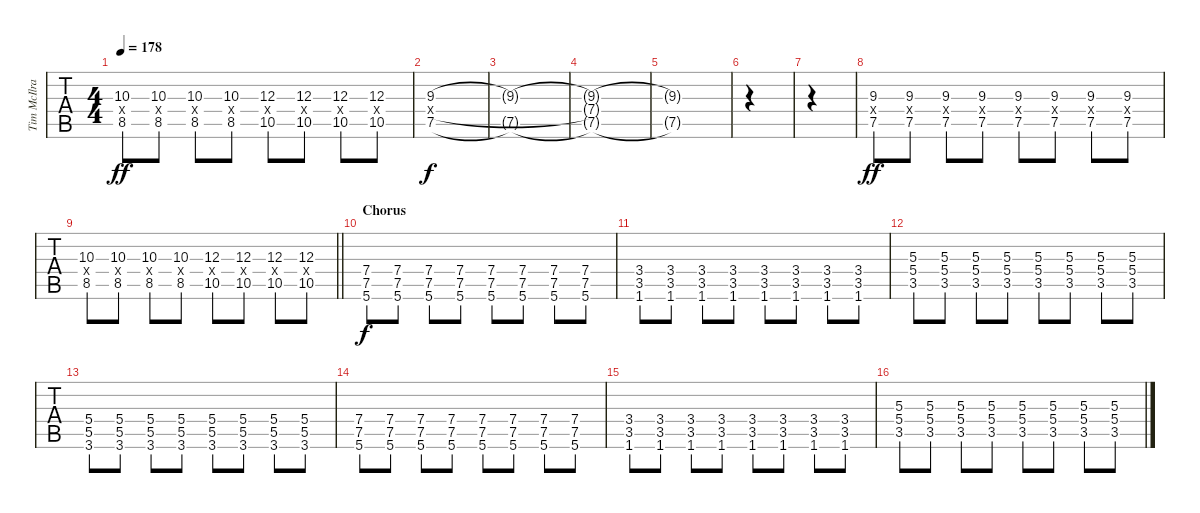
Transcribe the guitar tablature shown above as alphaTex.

\track ("Tim McIlrath - Guitar Two" "Tim McIlra") {instrument distortionguitar}
\staff {tabs}
\tuning (Eb4 Bb3 Gb3 Db3 Ab2 Eb2) {hide}
\ts (4 4)
\tempo 178
\clef g2
\ks c
(10.3 8.4{x} 8.5).8{dy ff} (10.3 8.4{x} 8.5).8 (10.3 8.4{x} 8.5).8 (10.3 8.4{x} 8.5).8 (12.3 10.4{x} 10.5).8 (12.3 10.4{x} 10.5).8 (12.3 10.4{x} 10.5).8 (12.3 10.4{x} 10.5).8 |
(9.3 7.4{x} 7.5).1{dy f} |
(9.3{t} 7.5{t}).1 |
(9.3{t} 7.4{t} 7.5{t}).1{volume 0} |
(9.3{t} 7.5{t}).1 |
|
|
(9.3 7.4{x} 7.5).8{dy ff volume 14} (9.3 7.4{x} 7.5).8 (9.3 7.4{x} 7.5).8 (9.3 7.4{x} 7.5).8 (9.3 7.4{x} 7.5).8 (9.3 7.4{x} 7.5).8 (9.3 7.4{x} 7.5).8 (9.3 7.4{x} 7.5).8 |
\barLineRight lightlight
(10.3 8.4{x} 8.5).8 (10.3 8.4{x} 8.5).8 (10.3 8.4{x} 8.5).8 (10.3 8.4{x} 8.5).8 (12.3 10.4{x} 10.5).8 (12.3 10.4{x} 10.5).8 (12.3 10.4{x} 10.5).8 (12.3 10.4{x} 10.5).8 |
\section ("" "Chorus")
(7.4 7.5 5.6).8{dy f} (7.4 7.5 5.6).8 (7.4 7.5 5.6).8 (7.4 7.5 5.6).8 (7.4 7.5 5.6).8 (7.4 7.5 5.6).8 (7.4 7.5 5.6).8 (7.4 7.5 5.6).8 |
(3.4 3.5 1.6).8 (3.4 3.5 1.6).8 (3.4 3.5 1.6).8 (3.4 3.5 1.6).8 (3.4 3.5 1.6).8 (3.4 3.5 1.6).8 (3.4 3.5 1.6).8 (3.4 3.5 1.6).8 |
(5.3 5.4 3.5).8 (5.3 5.4 3.5).8 (5.3 5.4 3.5).8 (5.3 5.4 3.5).8 (5.3 5.4 3.5).8 (5.3 5.4 3.5).8 (5.3 5.4 3.5).8 (5.3 5.4 3.5).8 |
(5.4 5.5 3.6).8 (5.4 5.5 3.6).8 (5.4 5.5 3.6).8 (5.4 5.5 3.6).8 (5.4 5.5 3.6).8 (5.4 5.5 3.6).8 (5.4 5.5 3.6).8 (5.4 5.5 3.6).8 |
(7.4 7.5 5.6).8 (7.4 7.5 5.6).8 (7.4 7.5 5.6).8 (7.4 7.5 5.6).8 (7.4 7.5 5.6).8 (7.4 7.5 5.6).8 (7.4 7.5 5.6).8 (7.4 7.5 5.6).8 |
(3.4 3.5 1.6).8 (3.4 3.5 1.6).8 (3.4 3.5 1.6).8 (3.4 3.5 1.6).8 (3.4 3.5 1.6).8 (3.4 3.5 1.6).8 (3.4 3.5 1.6).8 (3.4 3.5 1.6).8 |
(5.3 5.4 3.5).8 (5.3 5.4 3.5).8 (5.3 5.4 3.5).8 (5.3 5.4 3.5).8 (5.3 5.4 3.5).8 (5.3 5.4 3.5).8 (5.3 5.4 3.5).8 (5.3 5.4 3.5).8
